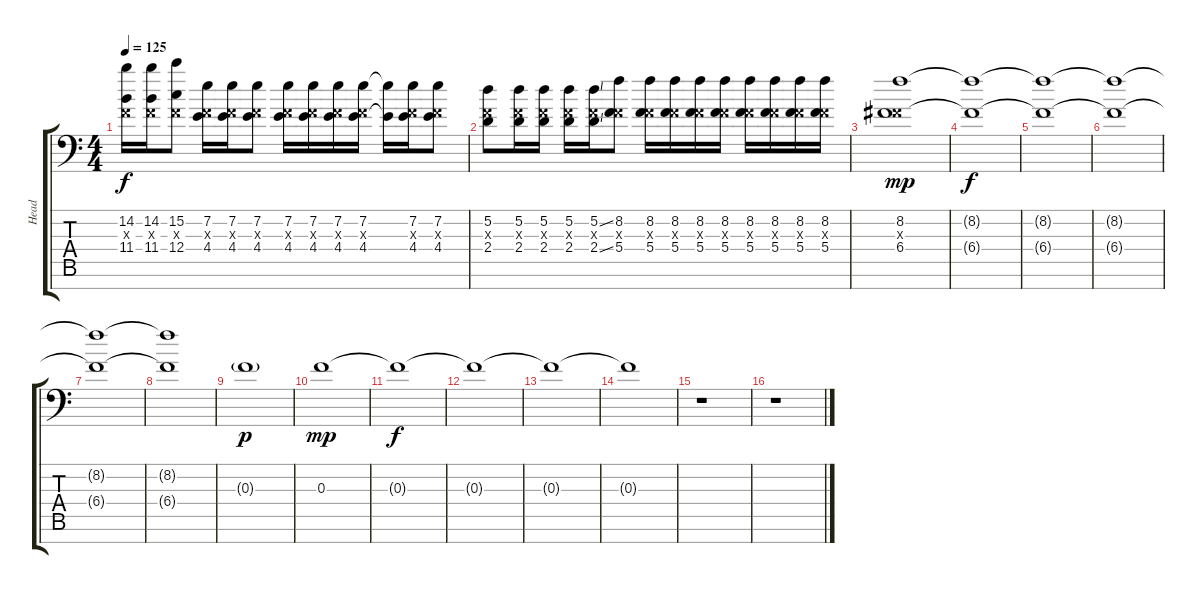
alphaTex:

\track ("Head" "Head") {instrument distortionguitar}
\staff {score tabs}
\tuning (D4 A3 F3 C3 G2 D2 A1) {hide}
\ts (4 4)
\tempo 125
\clef f4
\ks c
(14.2 0.3{x} 11.4).16{dy f} (14.2 0.3{x} 11.4).16 (15.2 0.3{x} 12.4).8 (7.2 0.3{x} 4.4).16 (7.2 0.3{x} 4.4).16 (7.2 0.3{x} 4.4).8 (7.2 0.3{x} 4.4).16 (7.2 0.3{x} 4.4).16 (7.2 0.3{x} 4.4).16 (7.2 0.3{x} 4.4).16 (7.2{t} 4.4{t}).16 (7.2 0.3{x} 4.4).16 (7.2 0.3{x} 4.4).8 |
(5.2 0.3{x} 2.4).8 (5.2 0.3{x} 2.4).16 (5.2 0.3{x} 2.4).16 (5.2 0.3{x} 2.4).16 (5.2{ss} 0.3{x} 2.4{ss}).16 (8.2 0.3{x} 5.4).8 (8.2 0.3{x} 5.4).16 (8.2 0.3{x} 5.4).16 (8.2 0.3{x} 5.4).16 (8.2 0.3{x} 5.4).16 (8.2 0.3{x} 5.4).16 (8.2 0.3{x} 5.4).16 (8.2 0.3{x} 5.4).16 (8.2 0.3{x} 5.4).16 |
(8.2 0.3{x} 6.4).1{dy mp} |
(8.2{t} 6.4{t}).1{dy f} |
(8.2{t} 6.4{t}).1 |
(8.2{t} 6.4{t}).1 |
(8.2{t} 6.4{t}).1 |
(8.2{t} 6.4{t}).1 |
0.3{g}.1{dy p} |
0.3.1{dy mp} |
0.3{t}.1{dy f} |
0.3{t}.1 |
0.3{t}.1 |
0.3{t}.1 |
r.1 |
r.1
